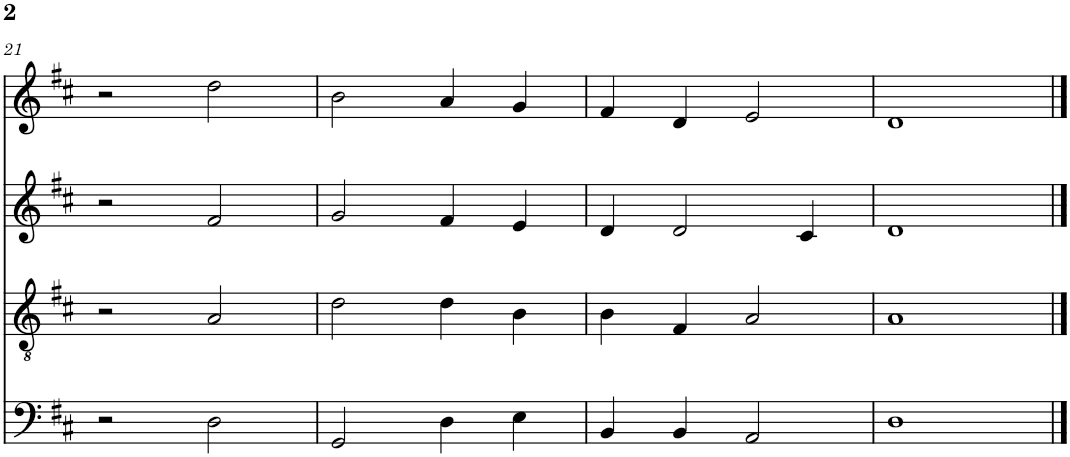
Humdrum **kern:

**kern	**kern	**kern	**kern
*part4	*part3	*part2	*part1
*staff4	*staff3	*staff2	*staff1
*I"Piano	*I"Piano	*I"Piano	*I"Piano
*I'Pno	*I'Pno	*I'Pno	*I'Pno
!!LO:PB:g=z
*clefF4	*clefGv2	*clefG2	*clefG2
*k[f#c#]	*k[f#c#]	*k[f#c#]	*k[f#c#]
*M4/4	*M4/4	*M4/4	*M4/4
=21	=21	=21	=21
2r	2r	2r	2r
2D\	2A/	2f#/	2dd\
=22	=22	=22	=22
2GG/	2d\	2g/	2b\
4D\	4d\	4f#/	4a/
4E\	4B\	4e/	4g/
=23	=23	=23	=23
4BB/	4B\	4d/	4f#/
4BB/	4F#/	2d/	4d/
2AA/	2A/	.	2e/
.	.	4c#/	.
=24	=24	=24	=24
1D	1A	1d	1d
==	==	==	==
*-	*-	*-	*-
